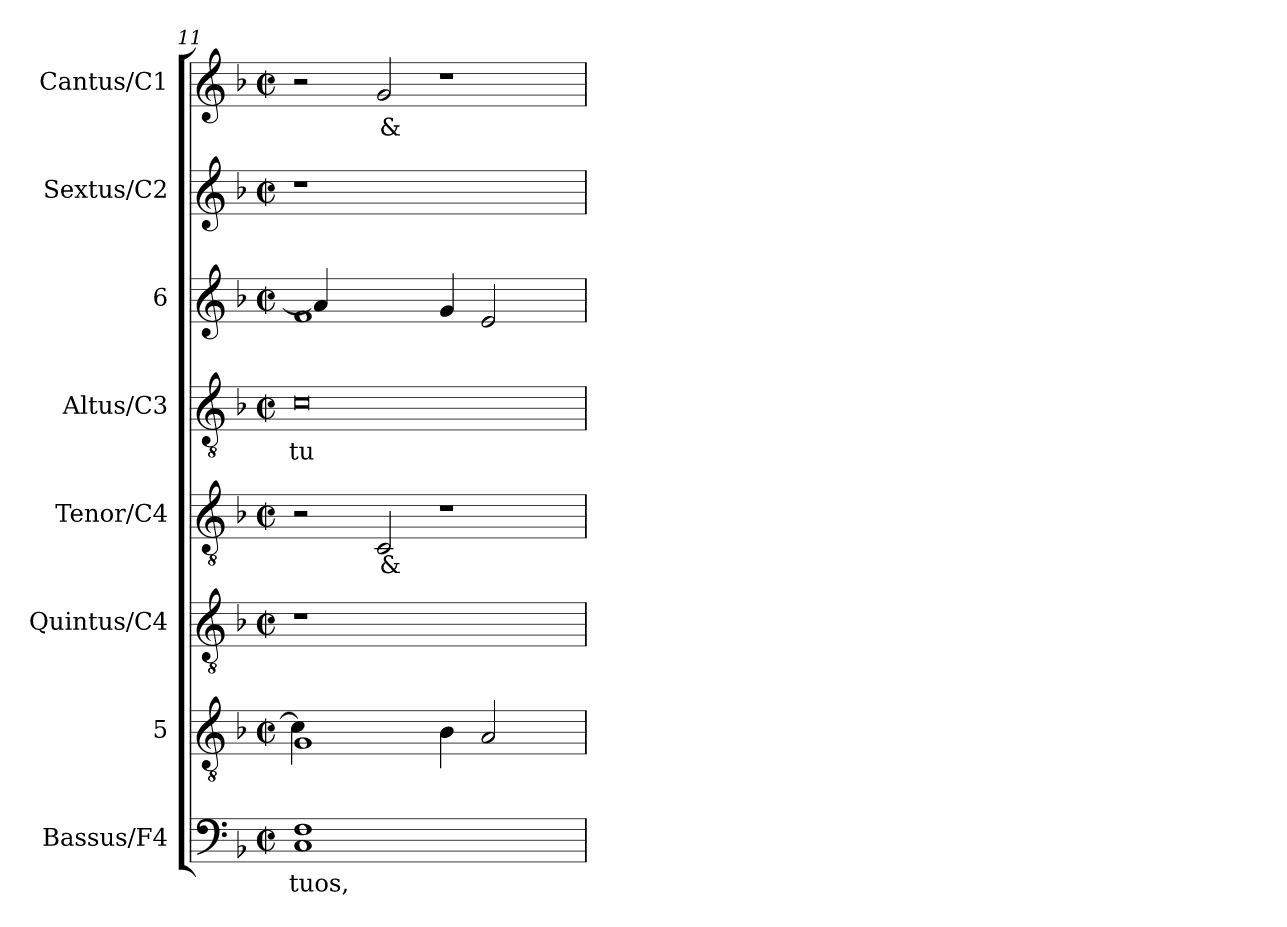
**kern	**text	**kern	**text	**kern	**kern	**text	**kern	**text	**kern	**text	**kern	**kern	**text
*part8	*part8	*part7	*part7	*part6	*part5	*part5	*part4	*part4	*part3	*part3	*part2	*part1	*part1
*staff8	*staff8	*staff7	*staff7	*staff6	*staff5	*staff5	*staff4	*staff4	*staff3	*staff3	*staff2	*staff1	*staff1
*I"Bassus/F4	*	*I"5	*	*I"Quintus/C4	*I"Tenor/C4	*	*I"Altus/C3	*	*I"6	*	*I"Sextus/C2	*I"Cantus/C1	*
*I'B	*	*	*	*	*I'T	*	*I'A	*	*	*	*	*I'C	*
*clefF4	*	*clefGv2	*	*clefGv2	*clefGv2	*	*clefGv2	*	*clefG2	*	*clefG2	*clefG2	*
*k[b-]	*	*k[b-]	*	*k[b-]	*k[b-]	*	*k[b-]	*	*k[b-]	*	*k[b-]	*k[b-]	*
*F:	*	*F:	*	*F:	*F:	*	*F:	*	*F:	*	*F:	*F:	*
*M2/2	*	*M2/2	*	*M2/2	*M2/2	*	*M2/2	*	*M2/2	*	*M2/2	*M2/2	*
*met(c|)	*	*met(c|)	*	*met(c|)	*met(c|)	*	*met(c|)	*	*met(c|)	*	*met(c|)	*met(c|)	*
=11	=11	=11	=11	=11	=11	=11	=11	=11	=11	=11	=11	=11	=11
!	!LO:LY:b:cj	!	!LO:LY:b:cj	!	!	!	!	!LO:LY:b:cj	!	!LO:LY:b:cj	!	!	!
*	*	*^	*	*	*	*	*	*	*^	*	*	*	*
1F 1C	tuos,-	1G	4c\]	--	1r	2r	.	0c	tu-	1f	4a/]	--	1r	2r	.
.	.	.	4ryy	.	.	.	.	.	.	.	4ryy	.	.	.	.
!	!	!	!	!	!	!	!LO:LY:b:cj	!	!	!	!	!	!	!	!LO:LY:b:cj
.	.	.	1.ryy	.	.	2C/	-&	.	.	.	1.ryy	.	.	2g/	-&
!	!	!	!	!LO:LY:b:cj	!	!	!	!	!	!	!	!LO:LY:b:cj	!	!	!
1ryy	.	4B-\	.	--	1ryy	1r	.	.	.	4g/	.	--	1ryy	1r	.
!	!	!	!	!LO:LY:b:cj	!	!	!	!	!	!	!	!LO:LY:b:cj	!	!	!
.	.	2A/	.	--	.	.	.	.	.	2e/	.	--	.	.	.
.	.	4ryy	.	.	.	.	.	.	.	4ryy	.	.	.	.	.
*	*	*v	*v	*	*	*	*	*	*	*v	*v	*	*	*	*
=	=	=	=	=	=	=	=	=	=	=	=	=	=
*-	*-	*-	*-	*-	*-	*-	*-	*-	*-	*-	*-	*-	*-
